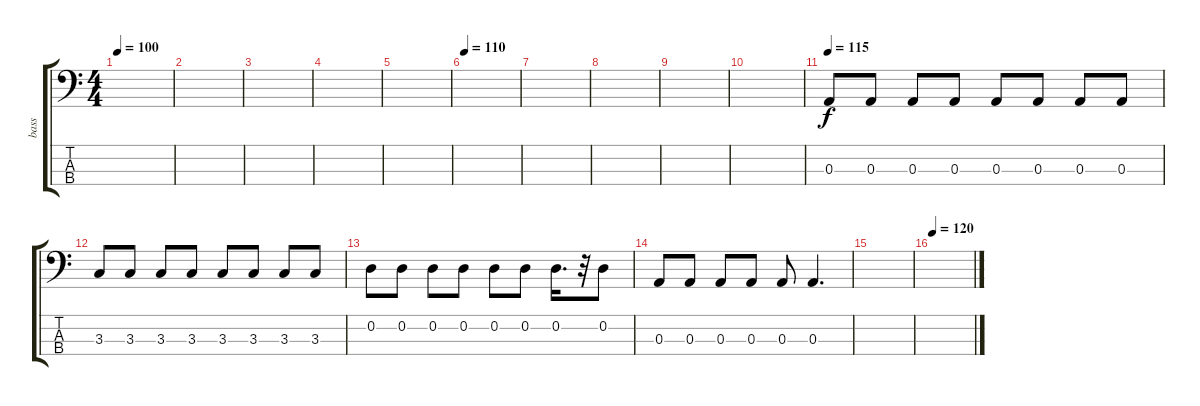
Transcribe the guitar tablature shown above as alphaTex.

\track ("bass" "bass") {instrument electricbassfinger}
\staff {score tabs}
\tuning (G2 D2 A1 E1) {hide}
\ts (4 4)
\tempo 100
\clef f4
\ks c
|
|
|
|
|
\tempo 110
|
|
|
|
|
\tempo 115
0.3.8 0.3.8 0.3.8 0.3.8 0.3.8 0.3.8 0.3.8 0.3.8 |
3.3.8 3.3.8 3.3.8 3.3.8 3.3.8 3.3.8 3.3.8 3.3.8 |
0.2.8 0.2.8 0.2.8 0.2.8 0.2.8 0.2.8 0.2.16{d} r.32 0.2.8 |
0.3.8 0.3.8 0.3.8 0.3.8 0.3.8 0.3.4{d} |
|
\tempo 120
